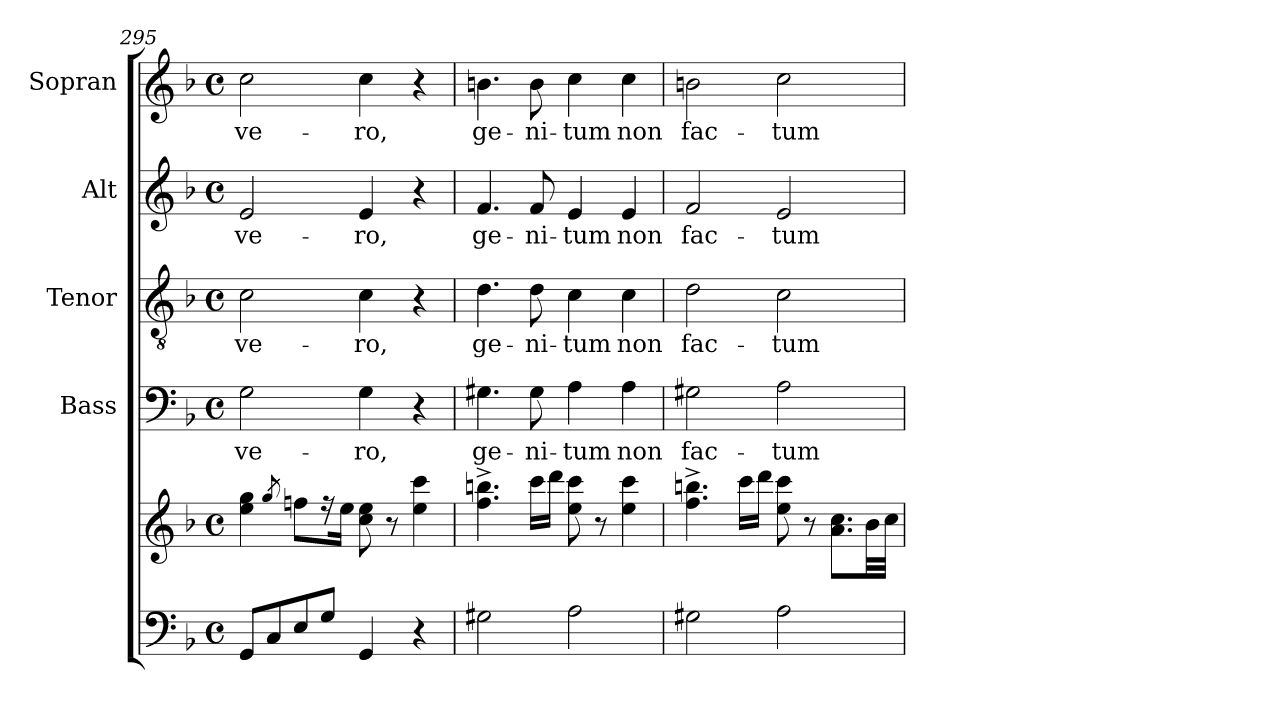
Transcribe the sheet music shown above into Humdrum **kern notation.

**kern	**kern	**kern	**text	**kern	**text	**kern	**text	**kern	**text
*part5	*part5	*part4	*part4	*part3	*part3	*part2	*part2	*part1	*part1
*staff6	*staff5	*staff4	*staff4	*staff3	*staff3	*staff2	*staff2	*staff1	*staff1
*	*	*I"Bass	*	*I"Tenor	*	*I"Alt	*	*I"Sopran	*
*	*	*I'B.	*	*I'T.	*	*I'A.	*	*I'S.	*
*clefF4	*clefG2	*clefF4	*	*clefGv2	*	*clefG2	*	*clefG2	*
*k[b-]	*k[b-]	*k[b-]	*	*k[b-]	*	*k[b-]	*	*k[b-]	*
*F:	*F:	*F:	*	*F:	*	*F:	*	*F:	*
*M4/4	*M4/4	*M4/4	*	*M4/4	*	*M4/4	*	*M4/4	*
*met(c)	*met(c)	*met(c)	*	*met(c)	*	*met(c)	*	*met(c)	*
=295	=295	=295	=295	=295	=295	=295	=295	=295	=295
!	!	!	!LO:LY:b	!	!LO:LY:b	!	!LO:LY:b	!	!LO:LY:b
8GG/L	4ee\ 4gg\	2G\	ve-	2c\	ve-	2e/	ve-	2cc\	ve-
8C/	.	.	.	.	.	.	.	.	.
.	8qgg/	.	.	.	.	.	.	.	.
8E/	8ffn\L	.	.	.	.	.	.	.	.
8G/J	16r	.	.	.	.	.	.	.	.
.	16ee\Jk	.	.	.	.	.	.	.	.
!	!	!	!LO:LY:b	!	!LO:LY:b	!	!LO:LY:b	!	!LO:LY:b
4GG/	8cc\ 8ee\	4G\	-ro,	4c\	-ro,	4e/	-ro,	4cc\	-ro,
.	8r	.	.	.	.	.	.	.	.
4r	4ee\ 4ccc\	4r	.	4r	.	4r	.	4r	.
!!LO:PB:g=z
=296	=296	=296	=296	=296	=296	=296	=296	=296	=296
!	!	!	!LO:LY:b	!	!LO:LY:b	!	!LO:LY:b	!	!LO:LY:b
2G#X\	4.ff\^> 4.bbn\^>	4.G#X\	ge-	4.d\	ge-	4.f/	ge-	4.bn\	ge-
!	!	!	!LO:LY:b	!	!LO:LY:b	!	!LO:LY:b	!	!LO:LY:b
.	16ccc\LL	8G#\	-ni-	8d\	-ni-	8f/	-ni-	8b\	-ni-
.	16ddd\JJ	.	.	.	.	.	.	.	.
!	!	!	!LO:LY:b	!	!LO:LY:b	!	!LO:LY:b	!	!LO:LY:b
2A\	8ee\ 8ccc\	4A\	-tum	4c\	-tum	4e/	-tum	4cc\	-tum
.	8r	.	.	.	.	.	.	.	.
!	!	!	!LO:LY:b	!	!LO:LY:b	!	!LO:LY:b	!	!LO:LY:b
.	4ee\ 4ccc\	4A\	non	4c\	non	4e/	non	4cc\	non
=297	=297	=297	=297	=297	=297	=297	=297	=297	=297
!	!	!	!LO:LY:b	!	!LO:LY:b	!	!LO:LY:b	!	!LO:LY:b
2G#X\	4.ff\^> 4.bbn\^>	2G#X\	fac-	2d\	fac-	2f/	fac-	2bn\	fac-
.	16ccc\LL	.	.	.	.	.	.	.	.
.	16ddd\JJ	.	.	.	.	.	.	.	.
!	!	!	!LO:LY:b	!	!LO:LY:b	!	!LO:LY:b	!	!LO:LY:b
2A\	8ee\ 8ccc\	2A\	-tum	2c\	-tum	2e/	-tum	2cc\	-tum
.	8r	.	.	.	.	.	.	.	.
.	8.a\ 8.cc\L	.	.	.	.	.	.	.	.
.	32b-\LL	.	.	.	.	.	.	.	.
.	32cc\JJJ	.	.	.	.	.	.	.	.
=	=	=	=	=	=	=	=	=	=
*-	*-	*-	*-	*-	*-	*-	*-	*-	*-
